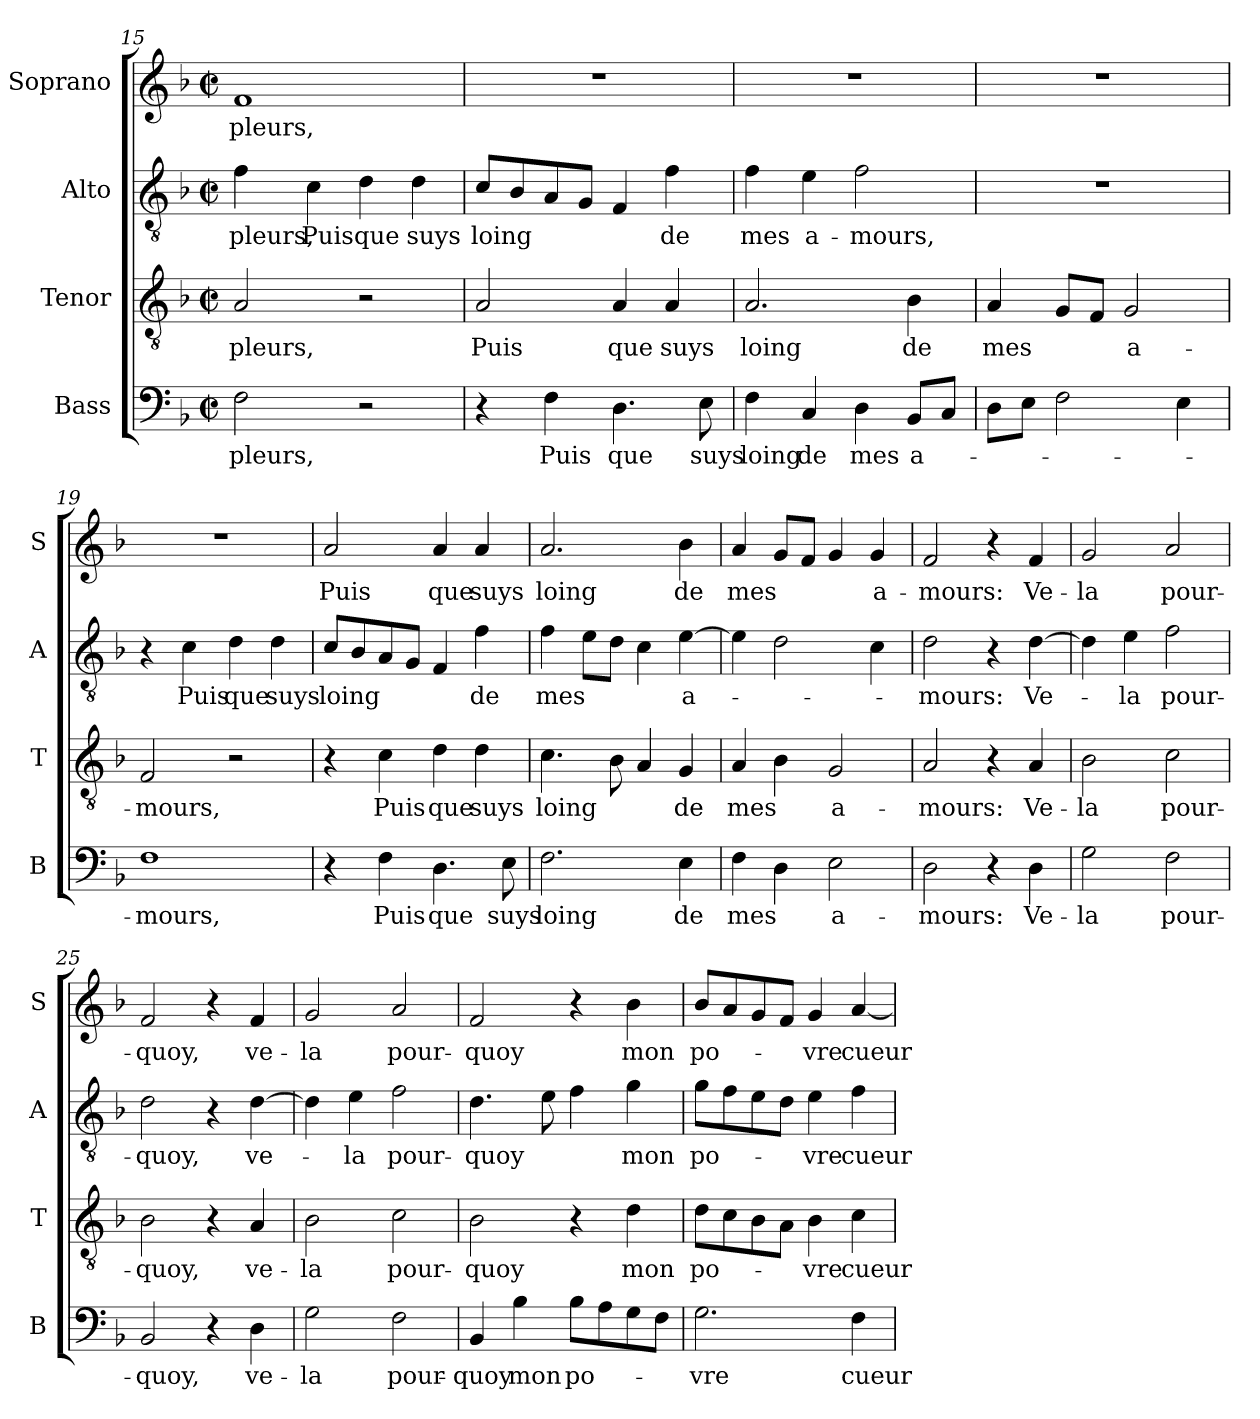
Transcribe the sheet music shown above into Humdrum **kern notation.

**kern	**text	**kern	**text	**kern	**text	**kern	**text
*part4	*part4	*part3	*part3	*part2	*part2	*part1	*part1
*staff4	*staff4	*staff3	*staff3	*staff2	*staff2	*staff1	*staff1
*I"Bass	*	*I"Tenor	*	*I"Alto	*	*I"Soprano	*
*I'B	*	*I'T	*	*I'A	*	*I'S	*
*clefF4	*	*clefGv2	*	*clefGv2	*	*clefG2	*
*k[b-]	*	*k[b-]	*	*k[b-]	*	*k[b-]	*
*F:	*	*F:	*	*F:	*	*F:	*
*M2/2	*	*M2/2	*	*M2/2	*	*M2/2	*
*met(c|)	*	*met(c|)	*	*met(c|)	*	*met(c|)	*
=15	=15	=15	=15	=15	=15	=15	=15
!	!LO:LY:b	!	!LO:LY:b	!	!LO:LY:b	!	!LO:LY:b
2F\	pleurs,	2A/	pleurs,	4f\	pleurs,	1f	pleurs,
!	!	!	!	!	!LO:LY:b	!	!
.	.	.	.	4c\	Puis	.	.
!	!	!	!	!	!LO:LY:b	!	!
2r	.	2r	.	4d\	que	.	.
!	!	!	!	!	!LO:LY:b	!	!
.	.	.	.	4d\	suys	.	.
=16	=16	=16	=16	=16	=16	=16	=16
!	!	!	!LO:LY:b	!	!LO:LY:b	!	!
4r	.	2A/	Puis	8c/L	loing	1r	.
.	.	.	.	8B-/	.	.	.
!	!LO:LY:b	!	!	!	!	!	!
4F\	Puis	.	.	8A/	.	.	.
.	.	.	.	8G/J	.	.	.
!	!LO:LY:b	!	!LO:LY:b	!	!	!	!
4.D\	que	4A/	que	4F/	.	.	.
!	!	!	!LO:LY:b	!	!LO:LY:b	!	!
.	.	4A/	suys	4f\	de	.	.
!	!LO:LY:b	!	!	!	!	!	!
8E\	suys	.	.	.	.	.	.
!!LO:PB:g=z
=17	=17	=17	=17	=17	=17	=17	=17
!	!LO:LY:b	!	!LO:LY:b	!	!LO:LY:b	!	!
4F\	loing	2.A/	loing	4f\	mes	1r	.
!	!LO:LY:b	!	!	!	!LO:LY:b	!	!
4C/	de	.	.	4e\	a-	.	.
!	!LO:LY:b	!	!	!	!LO:LY:b	!	!
4D\	mes	.	.	2f\	-mours,	.	.
!	!LO:LY:b	!	!LO:LY:b	!	!	!	!
8BB-/L	a-	4B-\	de	.	.	.	.
8C/J	.	.	.	.	.	.	.
=18	=18	=18	=18	=18	=18	=18	=18
!	!	!	!LO:LY:b	!	!	!	!
8D\L	.	4A/	mes	1r	.	1r	.
8E\J	.	.	.	.	.	.	.
2F\	.	8G/L	.	.	.	.	.
.	.	8F/J	.	.	.	.	.
!	!	!	!LO:LY:b	!	!	!	!
.	.	2G/	a-	.	.	.	.
4E\	.	.	.	.	.	.	.
=19	=19	=19	=19	=19	=19	=19	=19
!	!LO:LY:b	!	!LO:LY:b	!	!	!	!
1F	-mours,	2F/	-mours,	4r	.	1r	.
!	!	!	!	!	!LO:LY:b	!	!
.	.	.	.	4c\	Puis	.	.
!	!	!	!	!	!LO:LY:b	!	!
.	.	2r	.	4d\	que	.	.
!	!	!	!	!	!LO:LY:b	!	!
.	.	.	.	4d\	suys	.	.
=20	=20	=20	=20	=20	=20	=20	=20
!	!	!	!	!	!LO:LY:b	!	!LO:LY:b
4r	.	4r	.	8c/L	loing	2a/	Puis
.	.	.	.	8B-/	.	.	.
!	!LO:LY:b	!	!LO:LY:b	!	!	!	!
4F\	Puis	4c\	Puis	8A/	.	.	.
.	.	.	.	8G/J	.	.	.
!	!LO:LY:b	!	!LO:LY:b	!	!	!	!LO:LY:b
4.D\	que	4d\	que	4F/	.	4a/	que
!	!	!	!LO:LY:b	!	!LO:LY:b	!	!LO:LY:b
.	.	4d\	suys	4f\	de	4a/	suys
!	!LO:LY:b	!	!	!	!	!	!
8E\	suys	.	.	.	.	.	.
=21	=21	=21	=21	=21	=21	=21	=21
!	!LO:LY:b	!	!LO:LY:b	!	!LO:LY:b	!	!LO:LY:b
2.F\	loing	4.c\	loing	4f\	mes	2.a/	loing
.	.	.	.	8e\L	.	.	.
.	.	8B-\	.	8d\J	.	.	.
.	.	4A/	.	4c\	.	.	.
!	!LO:LY:b	!	!LO:LY:b	!	!LO:LY:b	!	!LO:LY:b
4E\	de	4G/	de	[4e\	a-	4b-\	de
!!LO:LB:g=z
=22	=22	=22	=22	=22	=22	=22	=22
!	!LO:LY:b	!	!LO:LY:b	!	!	!	!LO:LY:b
4F\	mes	4A/	mes	4e\]	.	4a/	mes
4D\	.	4B-\	.	2d\	.	8g/L	.
.	.	.	.	.	.	8f/J	.
!	!LO:LY:b	!	!LO:LY:b	!	!	!	!
2E\	a-	2G/	a-	.	.	4g/	.
!	!	!	!	!	!	!	!LO:LY:b
.	.	.	.	4c\	.	4g/	a-
=23	=23	=23	=23	=23	=23	=23	=23
!	!LO:LY:b	!	!LO:LY:b	!	!LO:LY:b	!	!LO:LY:b
2D\	-mours:	2A/	-mours:	2d\	-mours:	2f/	-mours:
4r	.	4r	.	4r	.	4r	.
!	!LO:LY:b	!	!LO:LY:b	!	!LO:LY:b	!	!LO:LY:b
4D\	Ve-	4A/	Ve-	[4d\	Ve-	4f/	Ve-
=24	=24	=24	=24	=24	=24	=24	=24
!	!LO:LY:b	!	!LO:LY:b	!	!	!	!LO:LY:b
2G\	-la	2B-\	-la	4d\]	.	2g/	-la
!	!	!	!	!	!LO:LY:b	!	!
.	.	.	.	4e\	-la	.	.
!	!LO:LY:b	!	!LO:LY:b	!	!LO:LY:b	!	!LO:LY:b
2F\	pour-	2c\	pour-	2f\	pour-	2a/	pour-
=25	=25	=25	=25	=25	=25	=25	=25
!	!LO:LY:b	!	!LO:LY:b	!	!LO:LY:b	!	!LO:LY:b
2BB-/	-quoy,	2B-\	-quoy,	2d\	-quoy,	2f/	-quoy,
4r	.	4r	.	4r	.	4r	.
!	!LO:LY:b	!	!LO:LY:b	!	!LO:LY:b	!	!LO:LY:b
4D\	ve-	4A/	ve-	[4d\	ve-	4f/	ve-
=26	=26	=26	=26	=26	=26	=26	=26
!	!LO:LY:b	!	!LO:LY:b	!	!	!	!LO:LY:b
2G\	-la	2B-\	-la	4d\]	.	2g/	-la
!	!	!	!	!	!LO:LY:b	!	!
.	.	.	.	4e\	-la	.	.
!	!LO:LY:b	!	!LO:LY:b	!	!LO:LY:b	!	!LO:LY:b
2F\	pour-	2c\	pour-	2f\	pour-	2a/	pour-
=27	=27	=27	=27	=27	=27	=27	=27
!	!LO:LY:b	!	!LO:LY:b	!	!LO:LY:b	!	!LO:LY:b
4BB-/	-quoy	2B-\	-quoy	4.d\	-quoy	2f/	-quoy
!	!LO:LY:b	!	!	!	!	!	!
4B-\	mon	.	.	.	.	.	.
.	.	.	.	8e\	.	.	.
!	!LO:LY:b	!	!	!	!	!	!
8B-\L	po-	4r	.	4f\	.	4r	.
8A\	.	.	.	.	.	.	.
!	!	!	!LO:LY:b	!	!LO:LY:b	!	!LO:LY:b
8G\	.	4d\	mon	4g\	mon	4b-\	mon
8F\J	.	.	.	.	.	.	.
!!LO:LB:g=z
=28	=28	=28	=28	=28	=28	=28	=28
!	!LO:LY:b	!	!LO:LY:b	!	!LO:LY:b	!	!LO:LY:b
2.G\	-vre	8d\L	po-	8g\L	po-	8b-/L	po-
.	.	8c\	.	8f\	.	8a/	.
.	.	8B-\	.	8e\	.	8g/	.
.	.	8A\J	.	8d\J	.	8f/J	.
!	!	!	!LO:LY:b	!	!LO:LY:b	!	!LO:LY:b
.	.	4B-\	-vre	4e\	-vre	4g/	-vre
!	!LO:LY:b	!	!LO:LY:b	!	!LO:LY:b	!	!LO:LY:b
4F\	cueur	4c\	cueur	4f\	cueur	[4a/	cueur
=	=	=	=	=	=	=	=
*-	*-	*-	*-	*-	*-	*-	*-
